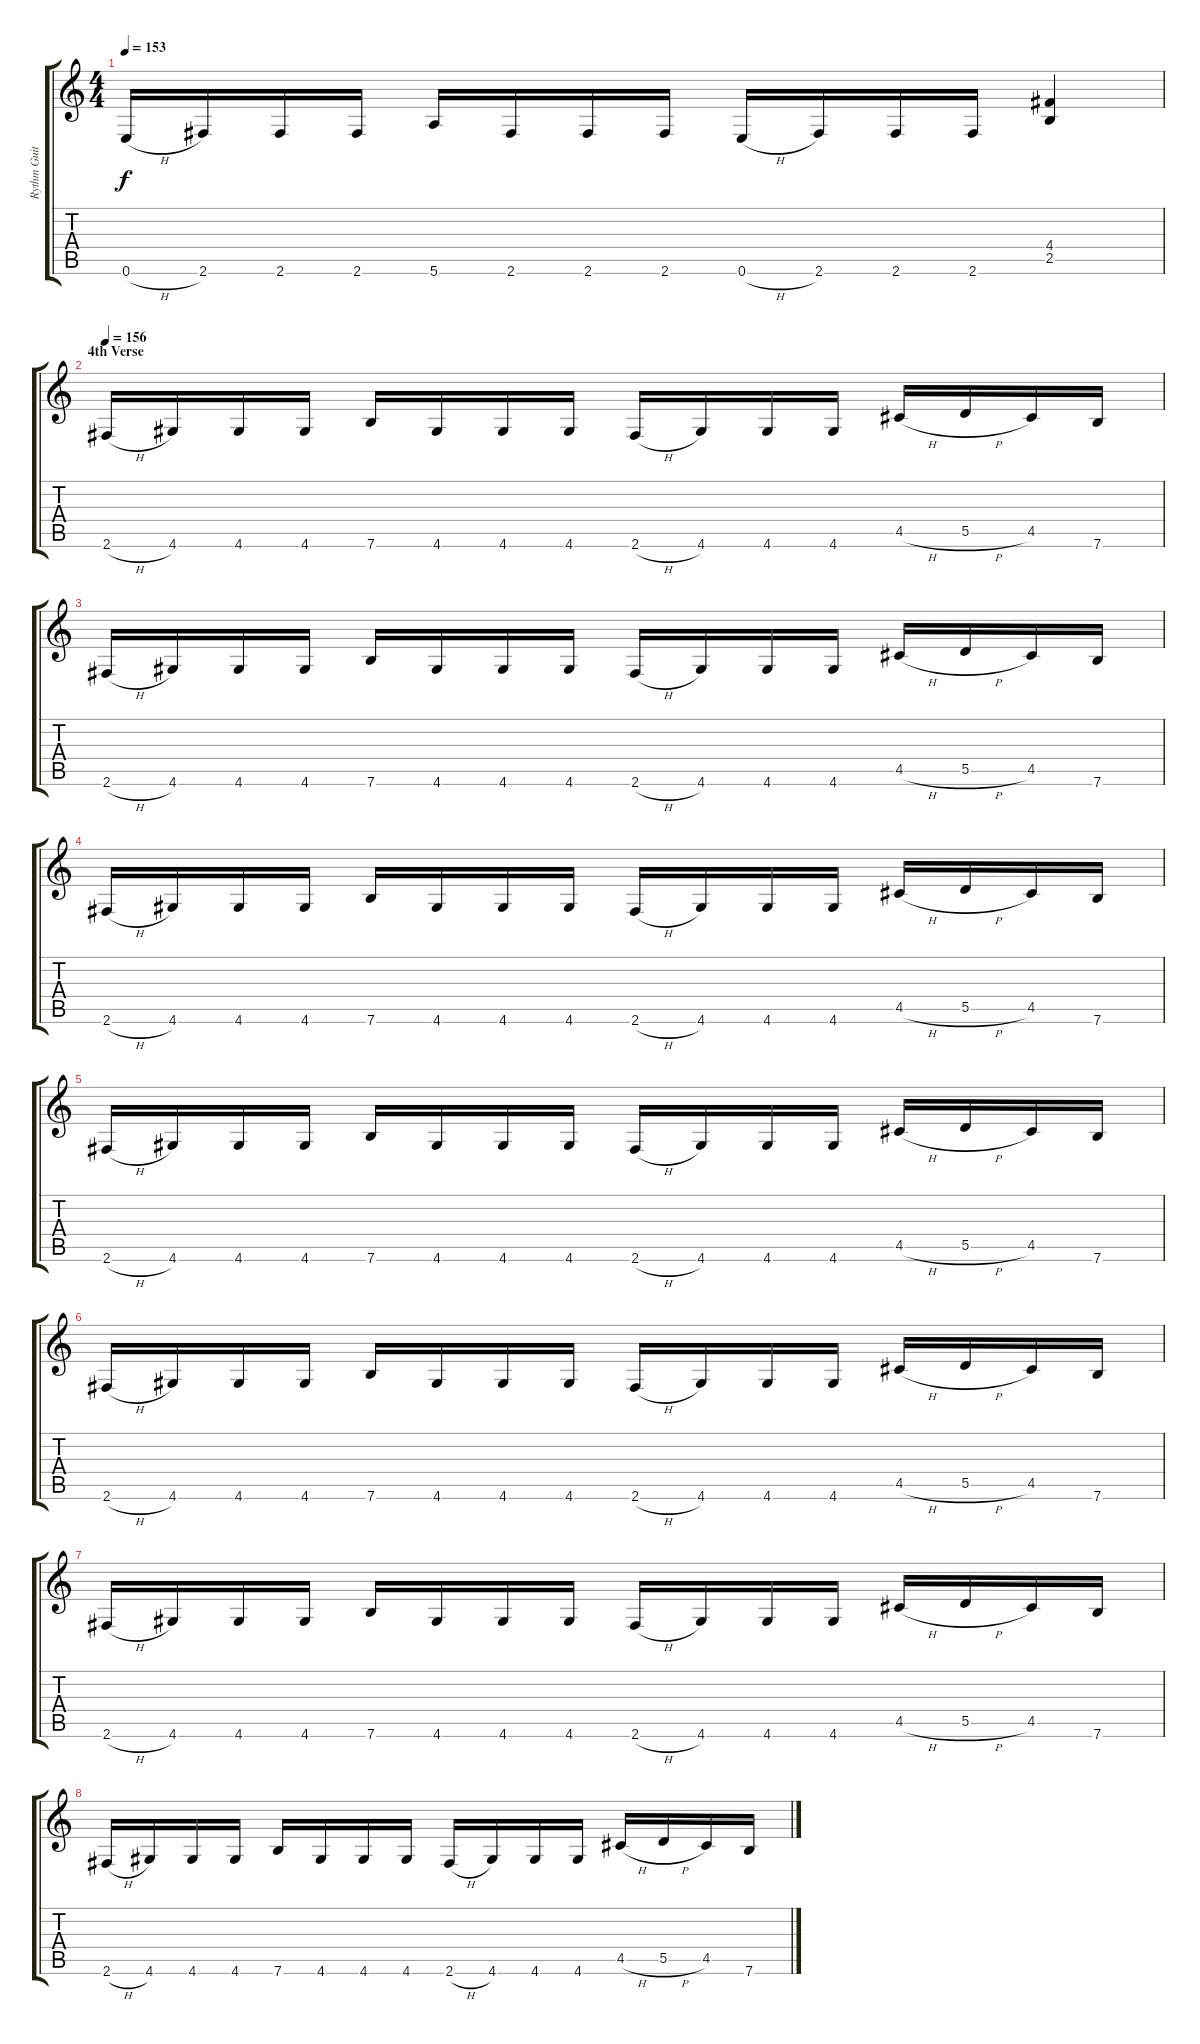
\track ("Rythm Guitar (Dave Mustaine)" "Rythm Guit") {instrument distortionguitar}
\staff {score tabs}
\tuning (E4 B3 G3 D3 A2 E2) {hide}
\ts (4 4)
\tempo 153
\clef g2
\ks c
0.6{h}.16{dy f} 2.6.16 2.6.16 2.6.16 5.6.16 2.6.16 2.6.16 2.6.16 0.6{h}.16 2.6.16 2.6.16 2.6.16 (4.4 2.5).4 |
\section ("" "4th Verse")
\tempo 156
2.6{h}.16 4.6.16 4.6.16 4.6.16 7.6.16 4.6.16 4.6.16 4.6.16 2.6{h}.16 4.6.16 4.6.16 4.6.16 4.5{h}.16 5.5{h}.16 4.5.16 7.6.16 |
2.6{h}.16 4.6.16 4.6.16 4.6.16 7.6.16 4.6.16 4.6.16 4.6.16 2.6{h}.16 4.6.16 4.6.16 4.6.16 4.5{h}.16 5.5{h}.16 4.5.16 7.6.16 |
2.6{h}.16 4.6.16 4.6.16 4.6.16 7.6.16 4.6.16 4.6.16 4.6.16 2.6{h}.16 4.6.16 4.6.16 4.6.16 4.5{h}.16 5.5{h}.16 4.5.16 7.6.16 |
2.6{h}.16 4.6.16 4.6.16 4.6.16 7.6.16 4.6.16 4.6.16 4.6.16 2.6{h}.16 4.6.16 4.6.16 4.6.16 4.5{h}.16 5.5{h}.16 4.5.16 7.6.16 |
2.6{h}.16 4.6.16 4.6.16 4.6.16 7.6.16 4.6.16 4.6.16 4.6.16 2.6{h}.16 4.6.16 4.6.16 4.6.16 4.5{h}.16 5.5{h}.16 4.5.16 7.6.16 |
2.6{h}.16 4.6.16 4.6.16 4.6.16 7.6.16 4.6.16 4.6.16 4.6.16 2.6{h}.16 4.6.16 4.6.16 4.6.16 4.5{h}.16 5.5{h}.16 4.5.16 7.6.16 |
2.6{h}.16 4.6.16 4.6.16 4.6.16 7.6.16 4.6.16 4.6.16 4.6.16 2.6{h}.16 4.6.16 4.6.16 4.6.16 4.5{h}.16 5.5{h}.16 4.5.16 7.6.16
